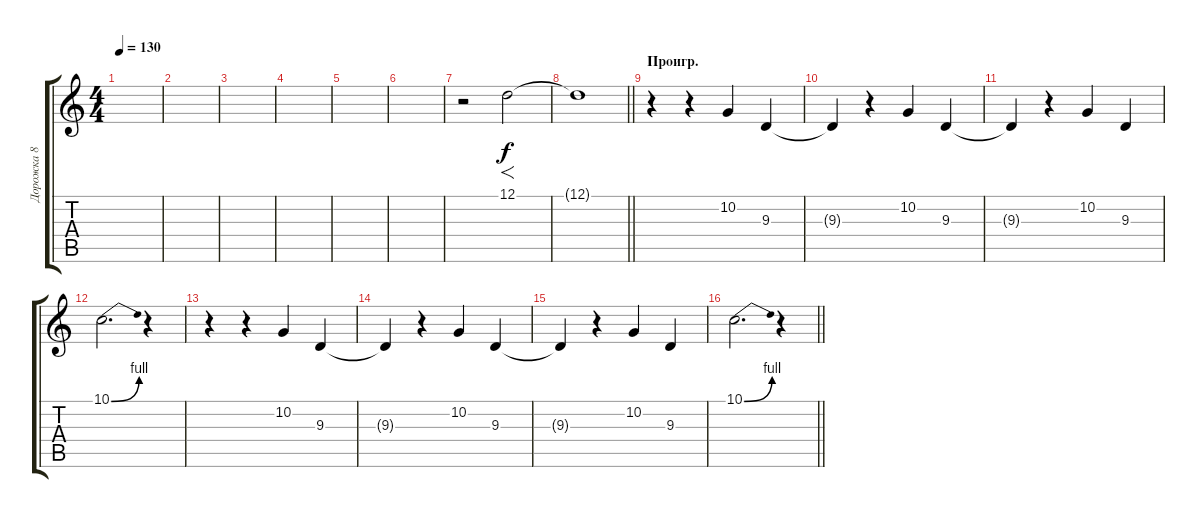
\track ("Дорожка 8" "Дорожка 8") {instrument lead6voice}
\staff {score tabs}
\tuning (D4 A3 F3 C3 G2 D2) {hide}
\ts (4 4)
\tempo 130
\clef g2
\ks c
|
|
|
|
|
|
r.2 12.1.2{f} |
\barLineRight lightlight
12.1{t}.1 |
\section ("" "Проигр.")
r.4 r.4 10.2.4 9.3.4 |
9.3{t}.4 r.4 10.2.4 9.3.4 |
9.3{t}.4 r.4 10.2.4 9.3.4 |
10.1{be (bend 0 0 60 4)}.2{d} r.4 |
r.4 r.4 10.2.4 9.3.4 |
9.3{t}.4 r.4 10.2.4 9.3.4 |
9.3{t}.4 r.4 10.2.4 9.3.4 |
\barLineRight lightlight
10.1{be (bend 0 0 60 4)}.2{d} r.4
